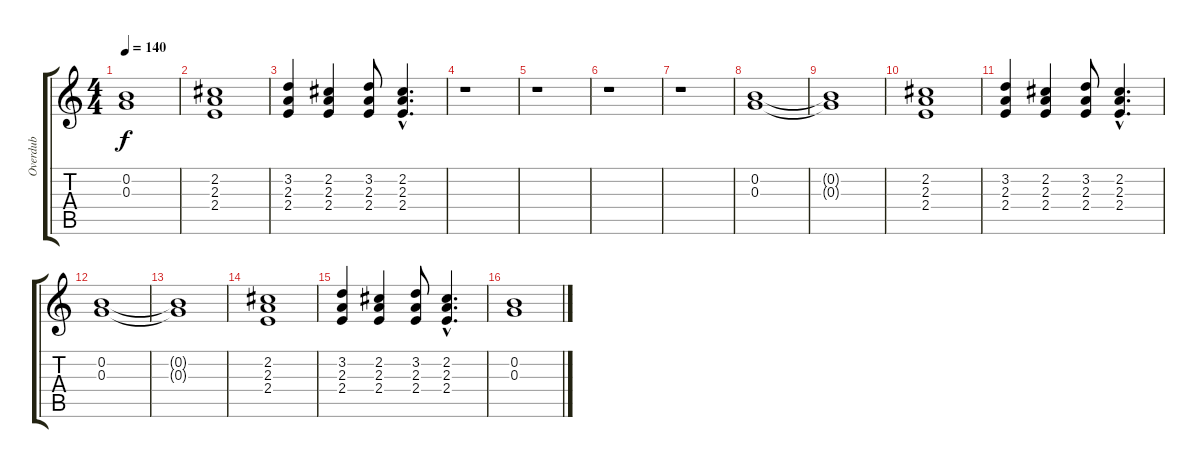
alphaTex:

\track ("Overdub" "Overdub") {instrument distortionguitar}
\staff {score tabs}
\tuning (E4 B3 G3 D3 A2 E2) {hide}
\ts (4 4)
\tempo 140
\clef g2
\ks c
(0.2{t} 0.3{t}).1{dy f} |
(2.2 2.3 2.4).1 |
(3.2 2.3 2.4).4 (2.2 2.3 2.4).4 (3.2 2.3 2.4).8 (2.2{hac} 2.3{hac} 2.4{hac}).4{d} |
r.1 |
r.1 |
r.1 |
r.1 |
(0.2 0.3).1 |
(0.2{t} 0.3{t}).1 |
(2.2 2.3 2.4).1 |
(3.2 2.3 2.4).4 (2.2 2.3 2.4).4 (3.2 2.3 2.4).8 (2.2{hac} 2.3{hac} 2.4{hac}).4{d} |
(0.2 0.3).1 |
(0.2{t} 0.3{t}).1 |
(2.2 2.3 2.4).1 |
(3.2 2.3 2.4).4 (2.2 2.3 2.4).4 (3.2 2.3 2.4).8 (2.2{hac} 2.3{hac} 2.4{hac}).4{d} |
(0.2 0.3).1
